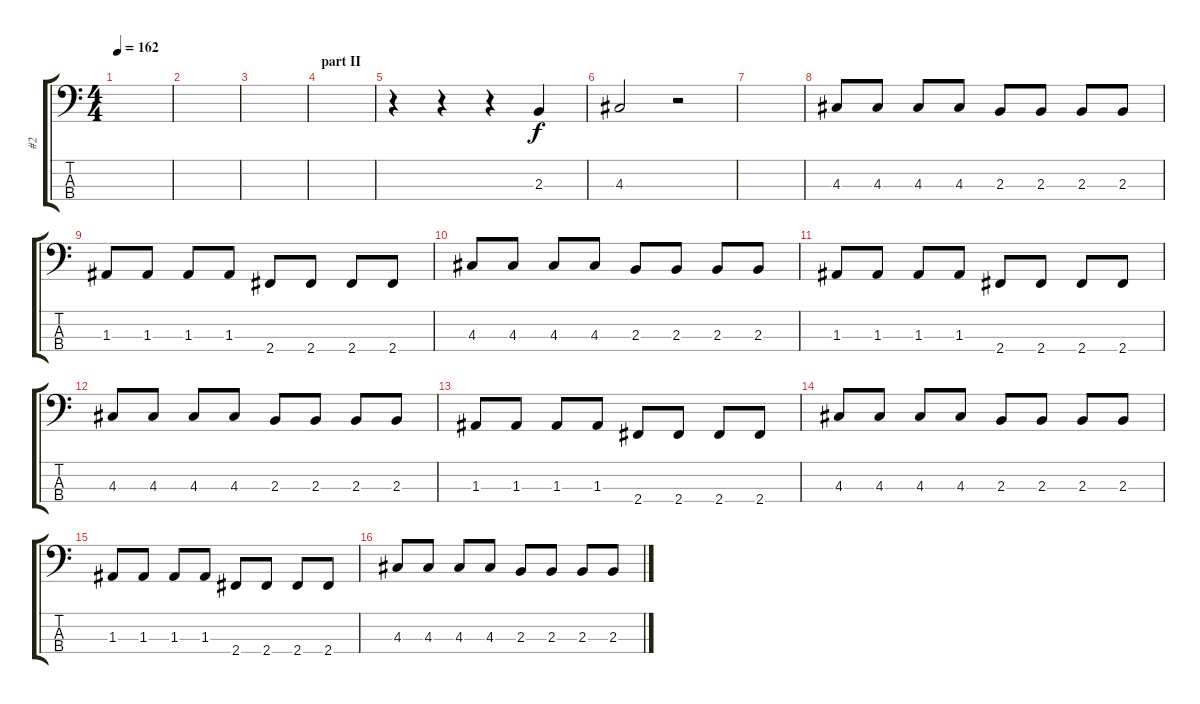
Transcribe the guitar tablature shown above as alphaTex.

\track ("#2" "#2") {instrument electricbasspick}
\staff {score tabs}
\tuning (G2 D2 A1 E1) {hide}
\ts (4 4)
\tempo 162
\clef f4
\ks c
|
|
|
\section ("" "part II")
|
r.4 r.4 r.4 2.3.4 |
4.3.2 r.2 |
|
4.3.8 4.3.8 4.3.8 4.3.8 2.3.8 2.3.8 2.3.8 2.3.8 |
1.3.8 1.3.8 1.3.8 1.3.8 2.4.8 2.4.8 2.4.8 2.4.8 |
4.3.8 4.3.8 4.3.8 4.3.8 2.3.8 2.3.8 2.3.8 2.3.8 |
1.3.8 1.3.8 1.3.8 1.3.8 2.4.8 2.4.8 2.4.8 2.4.8 |
4.3.8 4.3.8 4.3.8 4.3.8 2.3.8 2.3.8 2.3.8 2.3.8 |
1.3.8 1.3.8 1.3.8 1.3.8 2.4.8 2.4.8 2.4.8 2.4.8 |
4.3.8 4.3.8 4.3.8 4.3.8 2.3.8 2.3.8 2.3.8 2.3.8 |
1.3.8 1.3.8 1.3.8 1.3.8 2.4.8 2.4.8 2.4.8 2.4.8 |
4.3.8 4.3.8 4.3.8 4.3.8 2.3.8 2.3.8 2.3.8 2.3.8
